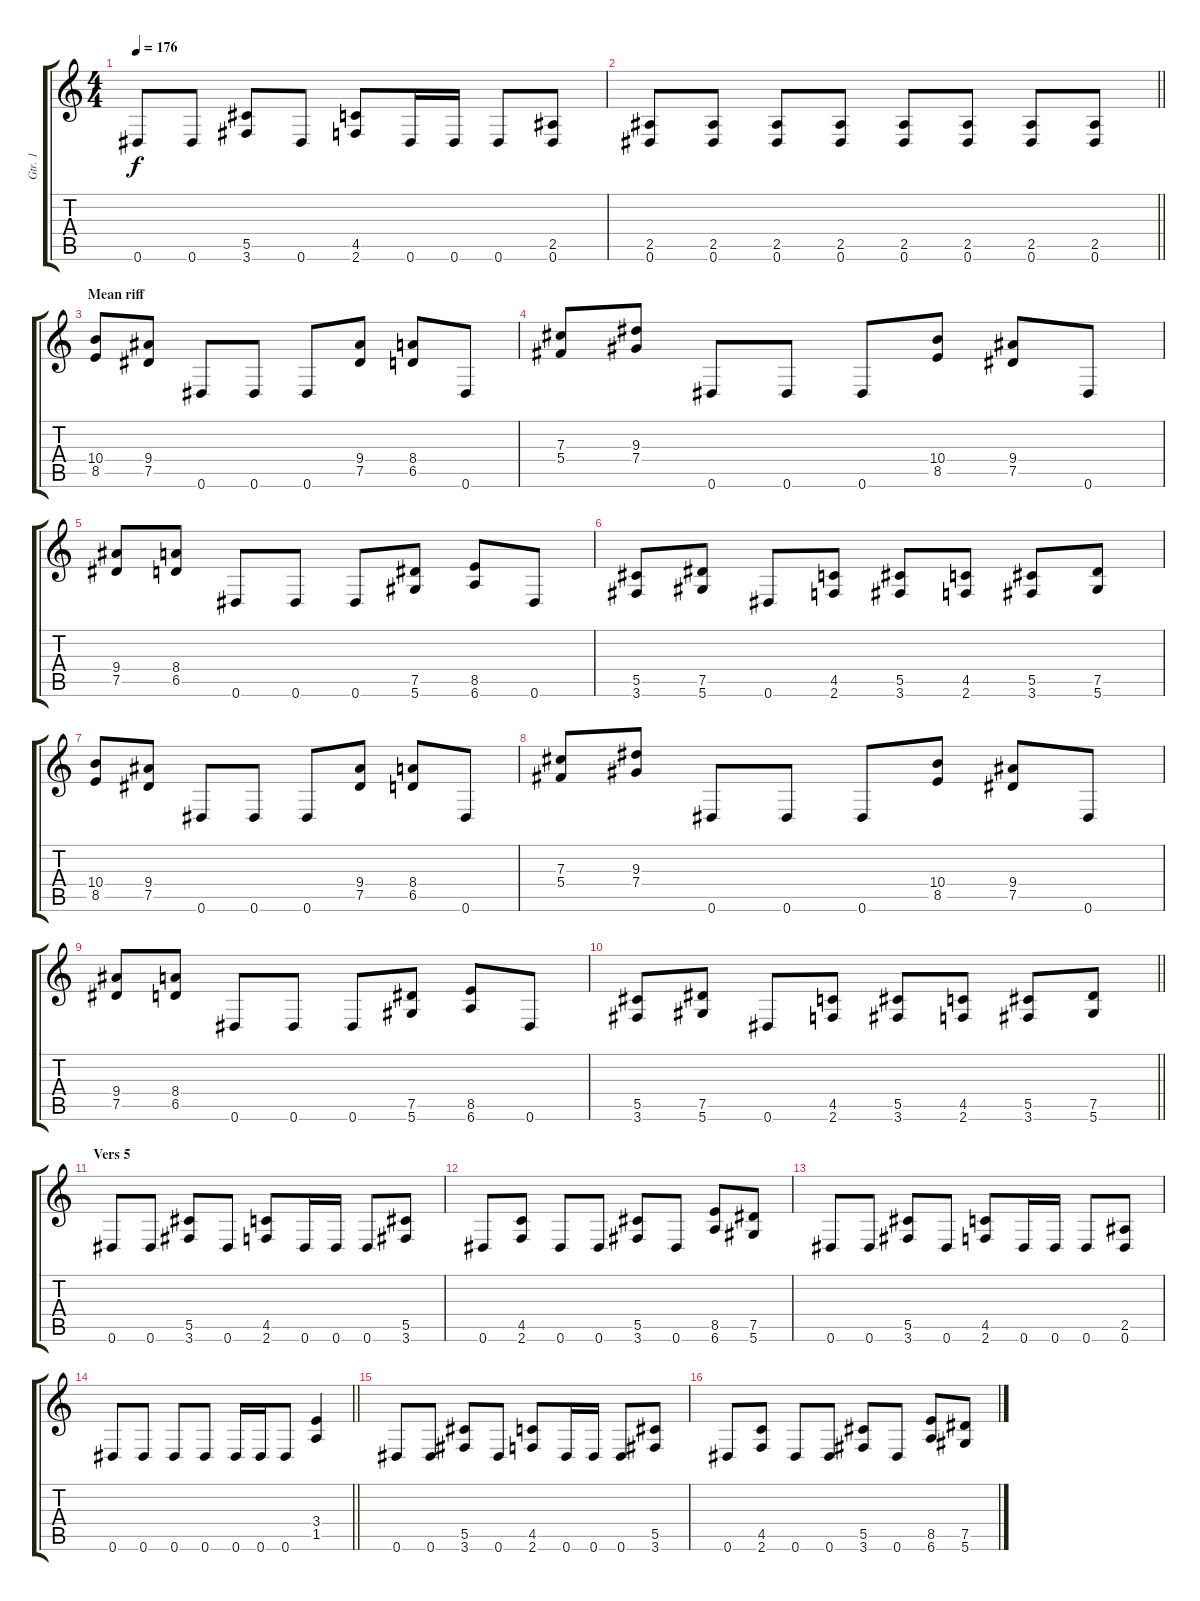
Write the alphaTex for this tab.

\track ("Gtr. 1" "Gtr. 1") {instrument distortionguitar}
\staff {score tabs}
\tuning (Eb4 Bb3 Gb3 Db3 Ab2 Eb2) {hide}
\ts (4 4)
\tempo 176
\clef g2
\ks c
0.6.8{dy f} 0.6.8 (5.5 3.6).8 0.6.8 (4.5 2.6).8 0.6.16 0.6.16 0.6.8 (2.5 0.6).8 |
\barLineRight lightlight
(2.5 0.6).8 (2.5 0.6).8 (2.5 0.6).8 (2.5 0.6).8 (2.5 0.6).8 (2.5 0.6).8 (2.5 0.6).8 (2.5 0.6).8 |
\section ("" "Mean riff")
(10.4 8.5).8 (9.4 7.5).8 0.6.8 0.6.8 0.6.8 (9.4 7.5).8 (8.4 6.5).8 0.6.8 |
(7.3 5.4).8 (9.3 7.4).8 0.6.8 0.6.8 0.6.8 (10.4 8.5).8 (9.4 7.5).8 0.6.8 |
(9.4 7.5).8 (8.4 6.5).8 0.6.8 0.6.8 0.6.8 (7.5 5.6).8 (8.5 6.6).8 0.6.8 |
(5.5 3.6).8 (7.5 5.6).8 0.6.8 (4.5 2.6).8 (5.5 3.6).8 (4.5 2.6).8 (5.5 3.6).8 (7.5 5.6).8 |
(10.4 8.5).8 (9.4 7.5).8 0.6.8 0.6.8 0.6.8 (9.4 7.5).8 (8.4 6.5).8 0.6.8 |
(7.3 5.4).8 (9.3 7.4).8 0.6.8 0.6.8 0.6.8 (10.4 8.5).8 (9.4 7.5).8 0.6.8 |
(9.4 7.5).8 (8.4 6.5).8 0.6.8 0.6.8 0.6.8 (7.5 5.6).8 (8.5 6.6).8 0.6.8 |
\barLineRight lightlight
(5.5 3.6).8 (7.5 5.6).8 0.6.8 (4.5 2.6).8 (5.5 3.6).8 (4.5 2.6).8 (5.5 3.6).8 (7.5 5.6).8 |
\section ("" "Vers 5")
0.6.8 0.6.8 (5.5 3.6).8 0.6.8 (4.5 2.6).8 0.6.16 0.6.16 0.6.8 (5.5 3.6).8 |
0.6.8 (4.5 2.6).8 0.6.8 0.6.8 (5.5 3.6).8 0.6.8 (8.5 6.6).8 (7.5 5.6).8 |
0.6.8 0.6.8 (5.5 3.6).8 0.6.8 (4.5 2.6).8 0.6.16 0.6.16 0.6.8 (2.5 0.6).8 |
\barLineRight lightlight
0.6.8 0.6.8 0.6.8 0.6.8 0.6.16 0.6.16 0.6.8 (3.4 1.5).4 |
0.6.8 0.6.8 (5.5 3.6).8 0.6.8 (4.5 2.6).8 0.6.16 0.6.16 0.6.8 (5.5 3.6).8 |
0.6.8 (4.5 2.6).8 0.6.8 0.6.8 (5.5 3.6).8 0.6.8 (8.5 6.6).8 (7.5 5.6).8
